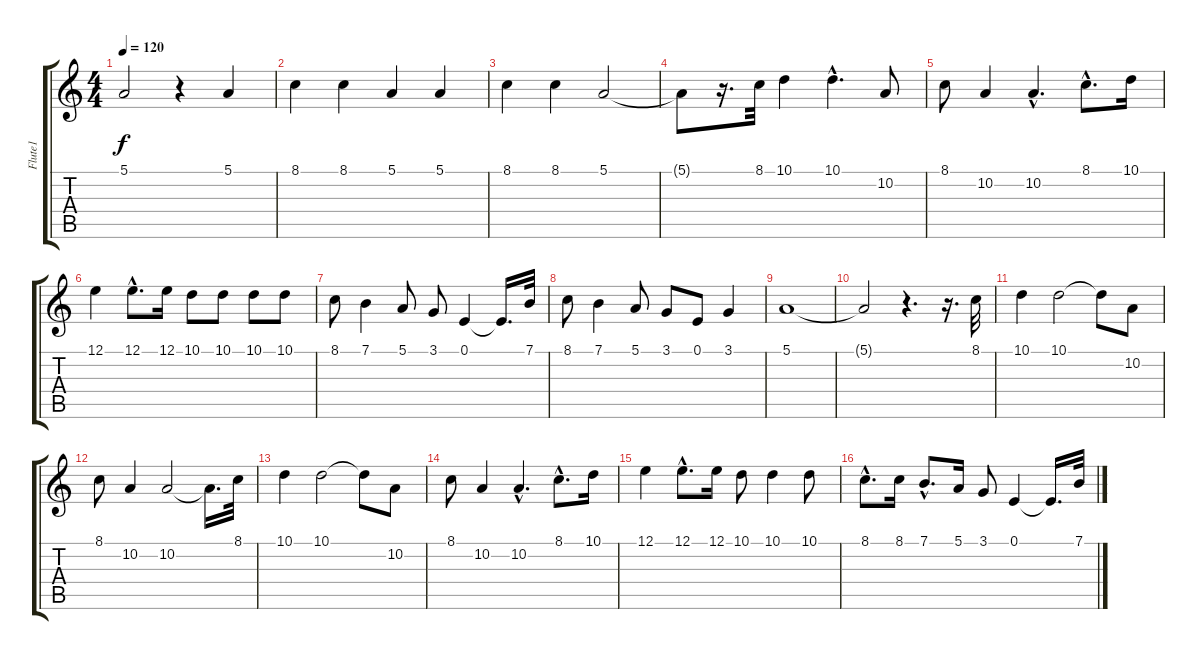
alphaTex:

\track ("Flute1" "Flute1") {instrument flute}
\staff {score tabs}
\tuning (E4 B3 G3 D3 A2 E2) {hide}
\ts (4 4)
\tempo 120
\clef g2
\ks c
5.1{t}.2{dy f} r.4 5.1.4 |
8.1.4 8.1.4 5.1.4 5.1.4 |
8.1.4 8.1.4 5.1.2 |
5.1{t}.8 r.16{d} 8.1.32 10.1.4 10.1{hac}.4{d} 10.2.8 |
8.1.8 10.2.4 10.2{hac}.4{d} 8.1{hac}.8{d} 10.1.16 |
12.1.4 12.1{hac}.8{d} 12.1.16 10.1.8 10.1.8 10.1.8 10.1.8 |
8.1.8 7.1.4 5.1.8 3.1.8 0.1.4 0.1{t}.16{d} 7.1.32 |
8.1.8 7.1.4 5.1.8 3.1.8 0.1.8 3.1.4 |
5.1.1 |
5.1{t}.2 r.4{d} r.16{d} 8.1.32 |
10.1.4 10.1.2 10.1{t}.8 10.2.8 |
8.1.8 10.2.4 10.2.2 10.2{t}.16{d} 8.1.32 |
10.1.4 10.1.2 10.1{t}.8 10.2.8 |
8.1.8 10.2.4 10.2{hac}.4{d} 8.1{hac}.8{d} 10.1.16 |
12.1.4 12.1{hac}.8{d} 12.1.16 10.1.8 10.1.4 10.1.8 |
8.1{hac}.8{d} 8.1.16 7.1{hac}.8{d} 5.1.16 3.1.8 0.1.4 0.1{t}.16{d} 7.1.32
